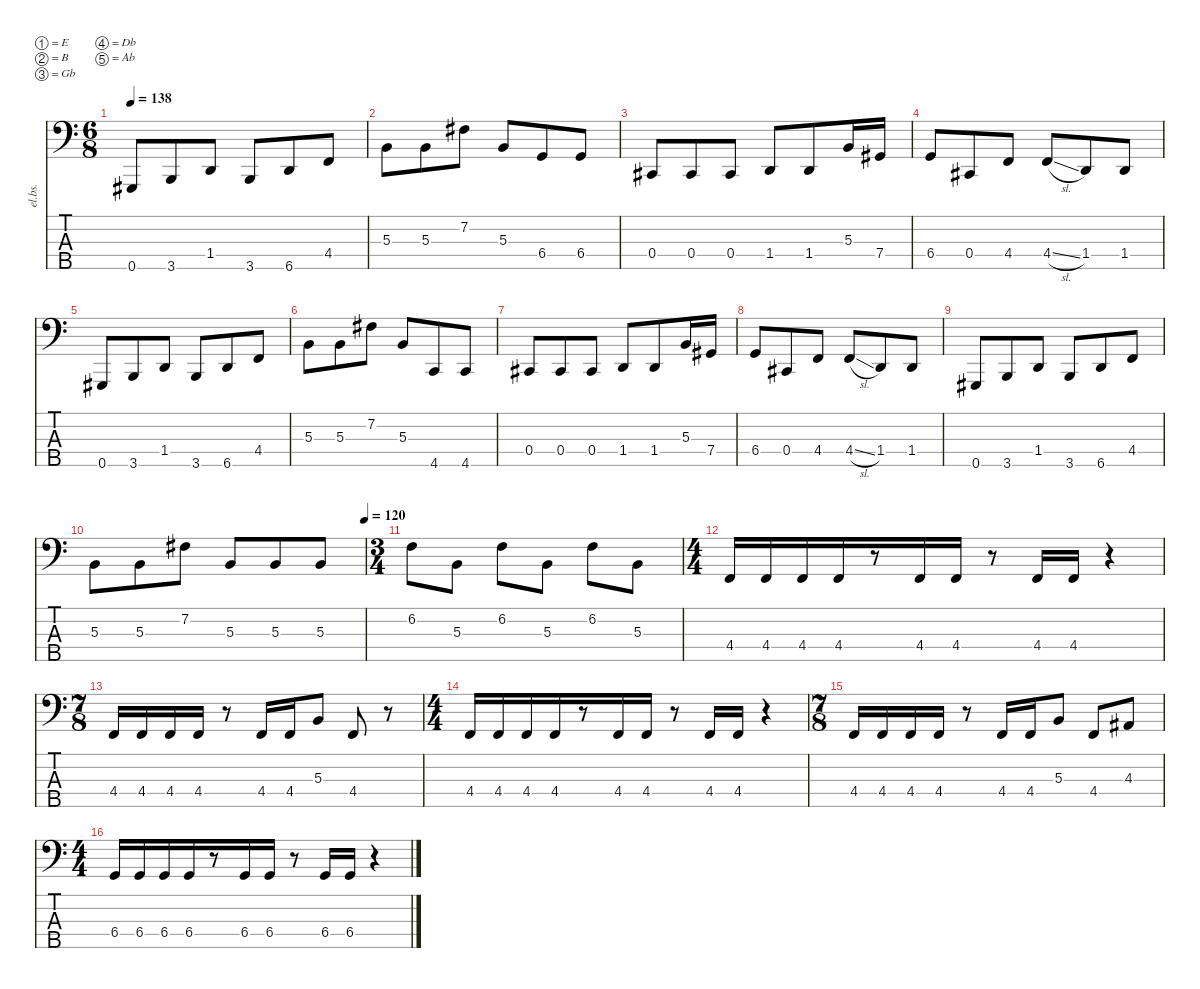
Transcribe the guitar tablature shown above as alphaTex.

\defaultSystemsLayout 4
\hideDynamics
\bracketExtendMode nobrackets
\otherSystemsTrackNameOrientation horizontal
\track ("D. Briggs Bass" "el.bs.") {instrument electricbassfinger}
\staff {score tabs}
\tuning (E2 B1 Gb1 Db1 Ab0)
\ts (6 8)
\tempo 138
\clef f4
\ks c
0.5{acc #}.8{dy f beam Up} 3.5.8{beam Up} 1.4.8{beam Up} 3.5.8{beam Up} 6.5.8{beam Up} 4.4.8{beam Up} |
5.3.8{beam Down} 5.3.8{beam Down} 7.2{acc #}.8{beam Down} 5.3.8{beam Up} 6.4.8{beam Up} 6.4.8{beam Up} |
0.4{acc #}.8{beam Up} 0.4{acc #}.8{beam Up} 0.4{acc #}.8{beam Up} 1.4.8{beam Up} 1.4.8{beam Up} 5.3.16{beam Up} 7.4{acc #}.16{beam Up} |
6.4.8{beam Up} 0.4{acc #}.8{beam Up} 4.4.8{beam Up} 4.4{sl}.8{beam Up} 1.4.8{beam Up} 1.4.8{beam Up} |
0.5{acc #}.8{beam Up} 3.5.8{beam Up} 1.4.8{beam Up} 3.5.8{beam Up} 6.5.8{beam Up} 4.4.8{beam Up} |
5.3.8{beam Down} 5.3.8{beam Down} 7.2{acc #}.8{beam Down} 5.3.8{beam Up} 4.5.8{beam Up} 4.5.8{beam Up} |
0.4{acc #}.8{beam Up} 0.4{acc #}.8{beam Up} 0.4{acc #}.8{beam Up} 1.4.8{beam Up} 1.4.8{beam Up} 5.3.16{beam Up} 7.4{acc #}.16{beam Up} |
6.4.8{beam Up} 0.4{acc #}.8{beam Up} 4.4.8{beam Up} 4.4{sl}.8{beam Up} 1.4.8{beam Up} 1.4.8{beam Up} |
0.5{acc #}.8{beam Up} 3.5.8{beam Up} 1.4.8{beam Up} 3.5.8{beam Up} 6.5.8{beam Up} 4.4.8{beam Up} |
\tempo (120 1)
5.3.8{beam Down} 5.3.8{beam Down} 7.2{acc #}.8{beam Down} 5.3.8{beam Up} 5.3.8{beam Up} 5.3.8{beam Up} |
\ts (3 4)
\beaming (8 2 2 2)
6.2.8{beam Down} 5.3.8{beam Down} 6.2.8{beam Down} 5.3.8{beam Down} 6.2.8{beam Down} 5.3.8{beam Down} |
\ts (4 4)
\beaming (8 4 4)
4.4.16{beam Up} 4.4.16{beam Up} 4.4.16{beam Up} 4.4.16{beam Up} r.8{beam Up} 4.4.16{beam Up} 4.4.16{beam Up} r.8{beam Up} 4.4.16{beam Up} 4.4.16{beam Up} r.4{beam Up} |
\ts (7 8)
\beaming (8 3 2 2)
4.4.16{beam Up} 4.4.16{beam Up} 4.4.16{beam Up} 4.4.16{beam Up} r.8{beam Up} 4.4.16{beam Up} 4.4.16{beam Up} 5.3.8{beam Up} 4.4.8{beam Up} r.8{beam Up} |
\ts (4 4)
\beaming (8 4 4)
4.4.16{beam Up} 4.4.16{beam Up} 4.4.16{beam Up} 4.4.16{beam Up} r.8{beam Up} 4.4.16{beam Up} 4.4.16{beam Up} r.8{beam Up} 4.4.16{beam Up} 4.4.16{beam Up} r.4{beam Up} |
\ts (7 8)
\beaming (8 3 2 2)
4.4.16{beam Up} 4.4.16{beam Up} 4.4.16{beam Up} 4.4.16{beam Up} r.8{beam Up} 4.4.16{beam Up} 4.4.16{beam Up} 5.3.8{beam Up} 4.4.8{beam Up} 4.3{acc #}.8{beam Up} |
\ts (4 4)
\beaming (8 4 4)
6.4.16{beam Up} 6.4.16{beam Up} 6.4.16{beam Up} 6.4.16{beam Up} r.8{beam Up} 6.4.16{beam Up} 6.4.16{beam Up} r.8{beam Up} 6.4.16{beam Up} 6.4.16{beam Up} r.4{beam Up}
